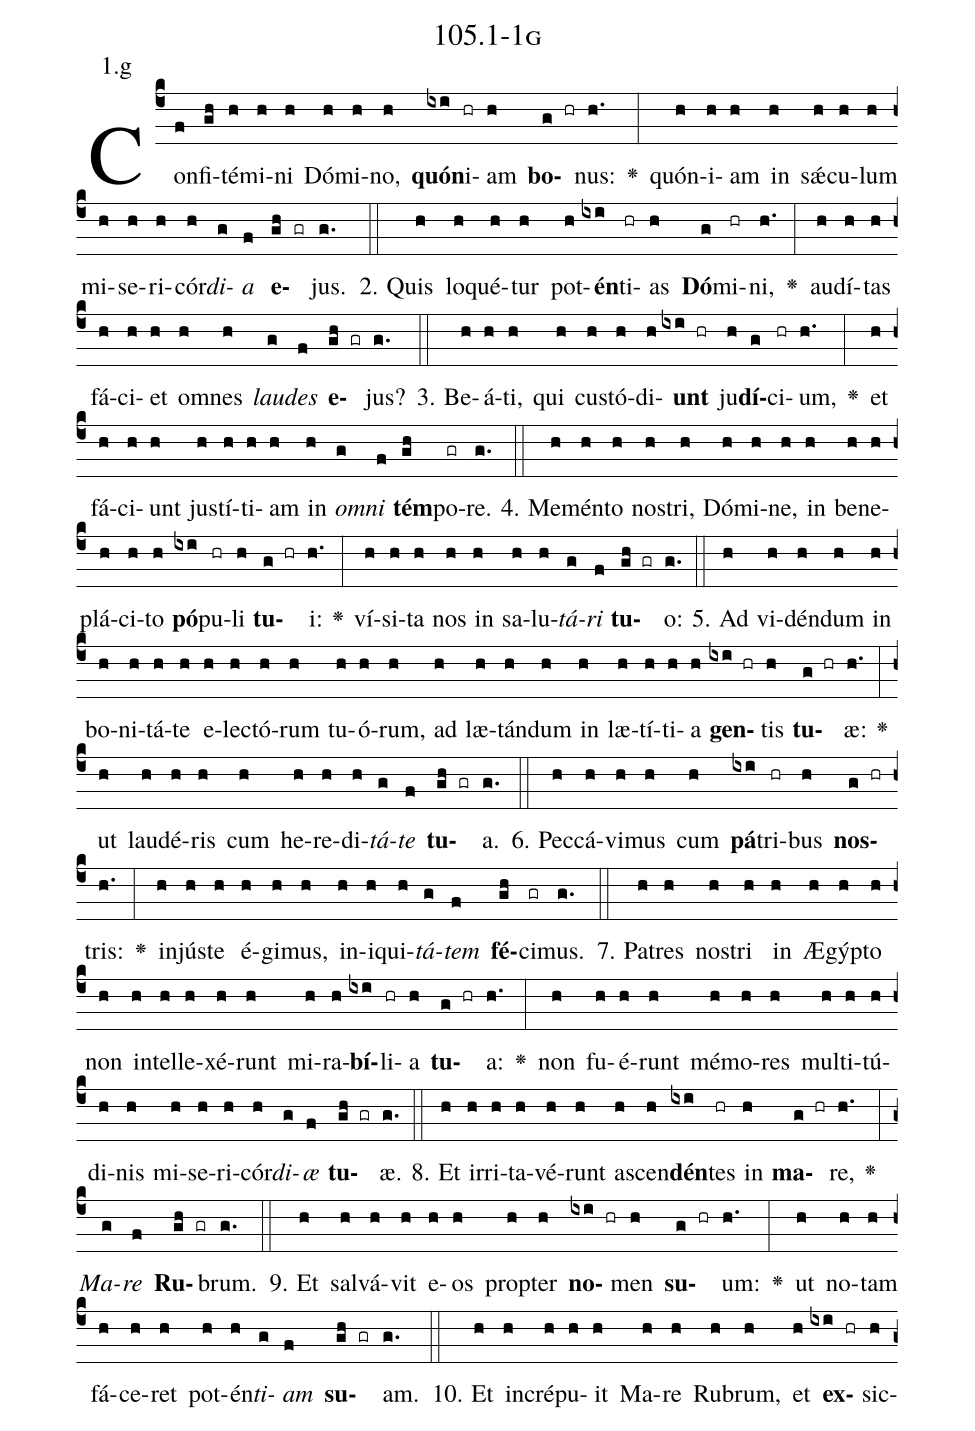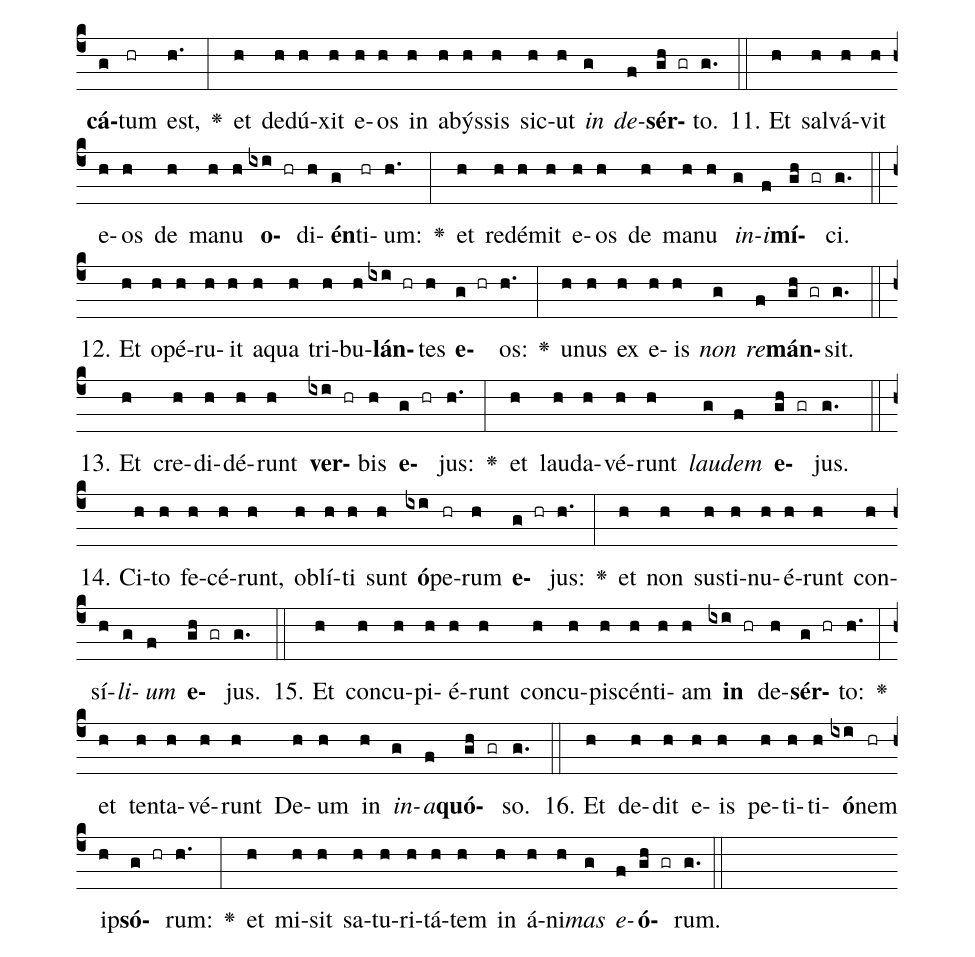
name: 105.1-1g;
annotation: 1.g;
%%
(c4)Con(f)fi(gh)té(h)mi(h)ni(h) Dó(h)mi(h)no,(h) <b>quón</b>(ixi)i(hr)am(h) <b>bo</b>(g hr)nus:(h.) <v>\greheightstar</v>(:) quón(h)i(h)am(h) in(h) sǽ(h)cu(h)lum(h) mi(h)se(h)ri(h)cór(h)<i>di</i>(g)<i>a</i>(f) <b>e</b>(gh gr)jus.(g.) (::)
2. Quis(h) lo(h)qué(h)tur(h) pot(h)<b>én</b>(ixi)ti(hr)as(h) <b>Dó</b>(g)mi(hr)ni,(h.) <v>\greheightstar</v>(:) au(h)dí(h)tas(h) fá(h)ci(h)et(h) om(h)nes(h) <i>lau</i>(g)<i>des</i>(f) <b>e</b>(gh gr)jus?(g.) (::)
3. Be(h)á(h)ti,(h) qui(h) cus(h)tó(h)di(h)<b>unt</b>(ixi hr) ju(h)<b>dí</b>(g)ci(hr)um,(h.) <v>\greheightstar</v>(:) et(h) fá(h)ci(h)unt(h) jus(h)tí(h)ti(h)am(h) in(h) <i>om</i>(g)<i>ni</i>(f) <b>tém</b>(gh)po(gr)re.(g.) (::)
4. Me(h)mén(h)to(h) nos(h)tri,(h) Dó(h)mi(h)ne,(h) in(h) be(h)ne(h)plá(h)ci(h)to(h) <b>pó</b>(ixi)pu(hr)li(h) <b>tu</b>(g hr)i:(h.) <v>\greheightstar</v>(:) ví(h)si(h)ta(h) nos(h) in(h) sa(h)lu(h)<i>tá</i>(g)<i>ri</i>(f) <b>tu</b>(gh gr)o:(g.) (::)
5. Ad(h) vi(h)dén(h)dum(h) in(h) bo(h)ni(h)tá(h)te(h) e(h)lec(h)tó(h)rum(h) tu(h)ó(h)rum,(h) ad(h) læ(h)tán(h)dum(h) in(h) læ(h)tí(h)ti(h)a(h) <b>gen</b>(ixi hr)tis(h) <b>tu</b>(g hr)æ:(h.) <v>\greheightstar</v>(:) ut(h) lau(h)dé(h)ris(h) cum(h) he(h)re(h)di(h)<i>tá</i>(g)<i>te</i>(f) <b>tu</b>(gh gr)a.(g.) (::)
6. Pec(h)cá(h)vi(h)mus(h) cum(h) <b>pá</b>(ixi)tri(hr)bus(h) <b>nos</b>(g hr)tris:(h.) <v>\greheightstar</v>(:) in(h)jús(h)te(h) é(h)gi(h)mus,(h) in(h)i(h)qui(h)<i>tá</i>(g)<i>tem</i>(f) <b>fé</b>(gh)ci(gr)mus.(g.) (::)
7. Pa(h)tres(h) nos(h)tri(h) in(h) Æ(h)gýp(h)to(h) non(h) in(h)tel(h)le(h)xé(h)runt(h) mi(h)ra(h)<b>bí</b>(ixi)li(hr)a(h) <b>tu</b>(g hr)a:(h.) <v>\greheightstar</v>(:) non(h) fu(h)é(h)runt(h) mé(h)mo(h)res(h) mul(h)ti(h)tú(h)di(h)nis(h) mi(h)se(h)ri(h)cór(h)<i>di</i>(g)<i>æ</i>(f) <b>tu</b>(gh gr)æ.(g.) (::)
8. Et(h) ir(h)ri(h)ta(h)vé(h)runt(h) a(h)scen(h)<b>dén</b>(ixi)tes(hr) in(h) <b>ma</b>(g hr)re,(h.) <v>\greheightstar</v>(:) <i>Ma</i>(g)<i>re</i>(f) <b>Ru</b>(gh gr)brum.(g.) (::)
9. Et(h) sal(h)vá(h)vit(h) e(h)os(h) prop(h)ter(h) <b>no</b>(ixi hr)men(h) <b>su</b>(g hr)um:(h.) <v>\greheightstar</v>(:) ut(h) no(h)tam(h) fá(h)ce(h)ret(h) pot(h)én(h)<i>ti</i>(g)<i>am</i>(f) <b>su</b>(gh gr)am.(g.) (::)
10. Et(h) in(h)cré(h)pu(h)it(h) Ma(h)re(h) Ru(h)brum,(h) et(h) <b>ex</b>(ixi hr)sic(h)<b>cá</b>(g)tum(hr) est,(h.) <v>\greheightstar</v>(:) et(h) de(h)dú(h)xit(h) e(h)os(h) in(h) a(h)býs(h)sis(h) sic(h)ut(h) <i>in</i>(g) <i>de</i>(f)<b>sér</b>(gh gr)to.(g.) (::)
11. Et(h) sal(h)vá(h)vit(h) e(h)os(h) de(h) ma(h)nu(h) <b>o</b>(ixi hr)di(h)<b>én</b>(g)ti(hr)um:(h.) <v>\greheightstar</v>(:) et(h) red(h)é(h)mit(h) e(h)os(h) de(h) ma(h)nu(h) <i>in</i>(g)<i>i</i>(f)<b>mí</b>(gh gr)ci.(g.) (::)
12. Et(h) o(h)pé(h)ru(h)it(h) a(h)qua(h) tri(h)bu(h)<b>lán</b>(ixi hr)tes(h) <b>e</b>(g hr)os:(h.) <v>\greheightstar</v>(:) u(h)nus(h) ex(h) e(h)is(h) <i>non</i>(g) <i>re</i>(f)<b>mán</b>(gh gr)sit.(g.) (::)
13. Et(h) cre(h)di(h)dé(h)runt(h) <b>ver</b>(ixi hr)bis(h) <b>e</b>(g hr)jus:(h.) <v>\greheightstar</v>(:) et(h) lau(h)da(h)vé(h)runt(h) <i>lau</i>(g)<i>dem</i>(f) <b>e</b>(gh gr)jus.(g.) (::)
14. Ci(h)to(h) fe(h)cé(h)runt,(h) ob(h)lí(h)ti(h) sunt(h) <b>ó</b>(ixi)pe(hr)rum(h) <b>e</b>(g hr)jus:(h.) <v>\greheightstar</v>(:) et(h) non(h) sus(h)ti(h)nu(h)é(h)runt(h) con(h)sí(h)<i>li</i>(g)<i>um</i>(f) <b>e</b>(gh gr)jus.(g.) (::)
15. Et(h) con(h)cu(h)pi(h)é(h)runt(h) con(h)cu(h)pi(h)scén(h)ti(h)am(h) <b>in</b>(ixi hr) de(h)<b>sér</b>(g hr)to:(h.) <v>\greheightstar</v>(:) et(h) ten(h)ta(h)vé(h)runt(h) De(h)um(h) in(h) <i>in</i>(g)<i>a</i>(f)<b>quó</b>(gh gr)so.(g.) (::)
16. Et(h) de(h)dit(h) e(h)is(h) pe(h)ti(h)ti(h)<b>ó</b>(ixi)nem(hr) ip(h)<b>só</b>(g hr)rum:(h.) <v>\greheightstar</v>(:) et(h) mi(h)sit(h) sa(h)tu(h)ri(h)tá(h)tem(h) in(h) á(h)ni(h)<i>mas</i>(g) <i>e</i>(f)<b>ó</b>(gh gr)rum.(g.) (::)
